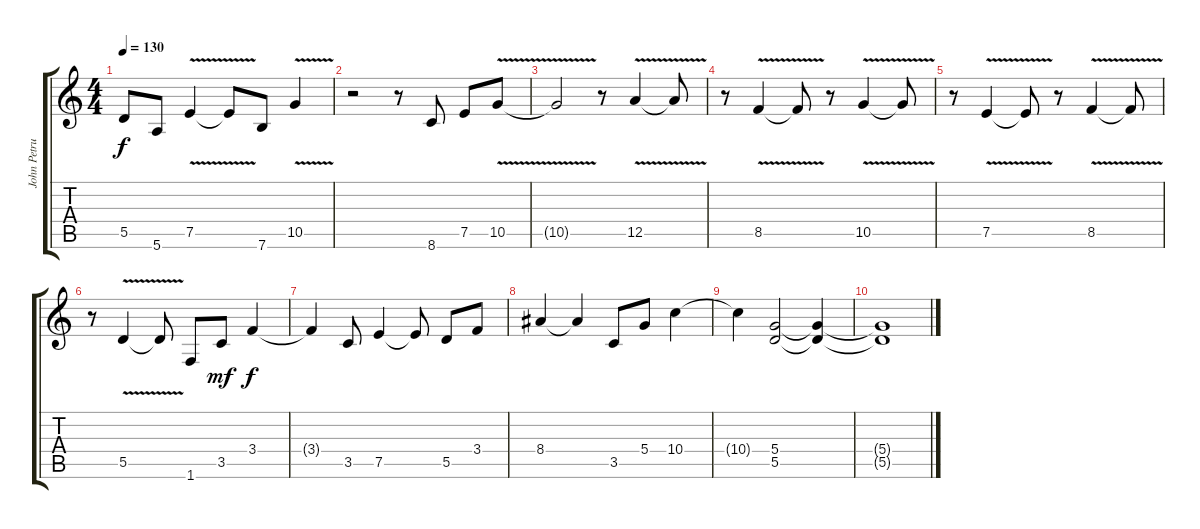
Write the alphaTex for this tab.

\track ("John Petrucci" "John Petru") {instrument distortionguitar}
\staff {score tabs}
\tuning (E4 B3 G3 D3 A2 E2) {hide}
\ts (4 4)
\tempo 130
\clef g2
\ks c
5.5{t}.8{dy f} 5.6.8 7.5{v}.4 7.5{t}.8 7.6.8 10.5{v}.4 |
r.2 r.8 8.6.8 7.5.8 10.5{v}.8 |
10.5{t}.2 r.8 12.5{v}.4 12.5{t}.8 |
r.8 8.5{v}.4 8.5{t}.8 r.8 10.5{v}.4 10.5{t}.8 |
r.8 7.5{v}.4 7.5{t}.8 r.8 8.5{v}.4 8.5{t}.8 |
r.8 5.5{v}.4 5.5{t}.8 1.6.8 3.5.8{dy mf} 3.4.4{dy f} |
3.4{t}.4 3.5.8 7.5.4 7.5{t}.8 5.5.8 3.4.8 |
8.4.4 8.4{t}.4 3.5.8 5.4.8 10.4.4 |
10.4{t}.4 (5.4 5.5).2 (5.4{t} 5.5{t}).4 |
(5.4{t} 5.5{t}).1
